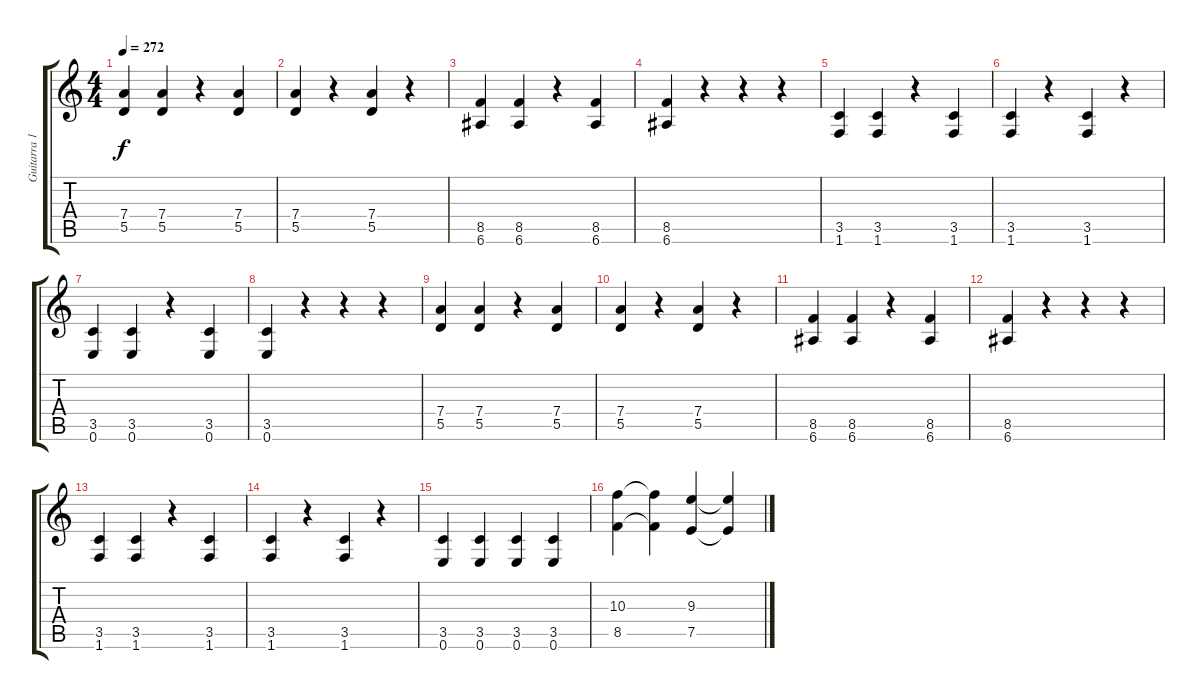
\track ("Guitarra 1 (Base)" "Guitarra 1") {instrument acousticguitarnylon}
\staff {score tabs}
\tuning (E4 B3 G3 D3 A2 E2) {hide}
\ts (4 4)
\tempo 272
\clef g2
\ks c
(7.4 5.5).4{dy f} (7.4 5.5).4 r.4 (7.4 5.5).4 |
(7.4 5.5).4 r.4 (7.4 5.5).4 r.4 |
(8.5 6.6).4 (8.5 6.6).4 r.4 (8.5 6.6).4 |
(8.5 6.6).4 r.4 r.4 r.4 |
(3.5 1.6).4 (3.5 1.6).4 r.4 (3.5 1.6).4 |
(3.5 1.6).4 r.4 (3.5 1.6).4 r.4 |
(3.5 0.6).4 (3.5 0.6).4 r.4 (3.5 0.6).4 |
(3.5 0.6).4 r.4 r.4 r.4 |
(7.4 5.5).4 (7.4 5.5).4 r.4 (7.4 5.5).4 |
(7.4 5.5).4 r.4 (7.4 5.5).4 r.4 |
(8.5 6.6).4 (8.5 6.6).4 r.4 (8.5 6.6).4 |
(8.5 6.6).4 r.4 r.4 r.4 |
(3.5 1.6).4 (3.5 1.6).4 r.4 (3.5 1.6).4 |
(3.5 1.6).4 r.4 (3.5 1.6).4 r.4 |
(3.5 0.6).4{instrument electricguitarmuted} (3.5 0.6).4 (3.5 0.6).4 (3.5 0.6).4 |
(10.3 8.5).4{instrument distortionguitar} (10.3{t} 8.5{t}).4 (9.3 7.5).4 (9.3{t} 7.5{t}).4
